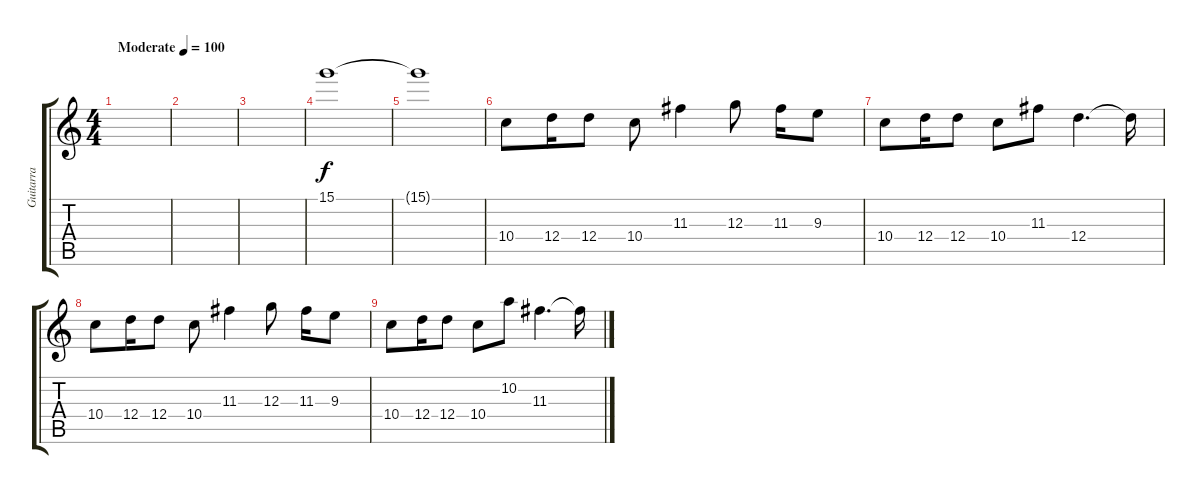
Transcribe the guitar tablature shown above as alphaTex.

\track ("Guitarra" "Guitarra") {mute instrument overdrivenguitar}
\staff {score tabs}
\tuning (E4 B3 G3 D3 A2 E2) {hide}
\ts (4 4)
\tempo (100 "Moderate")
\clef g2
\ks c
|
|
|
15.1.1 |
15.1{t}.1 |
10.4.8 12.4.16 12.4.8 10.4.8 11.3.4 12.3.8 11.3.16 9.3.8 |
10.4.8 12.4.16 12.4.8 10.4.8 11.3.8 12.4.4{d} 12.4{t}.16 |
10.4.8 12.4.16 12.4.8 10.4.8 11.3.4 12.3.8 11.3.16 9.3.8 |
10.4.8 12.4.16 12.4.8 10.4.8 10.2.8 11.3.4{d} 11.3{t}.16
